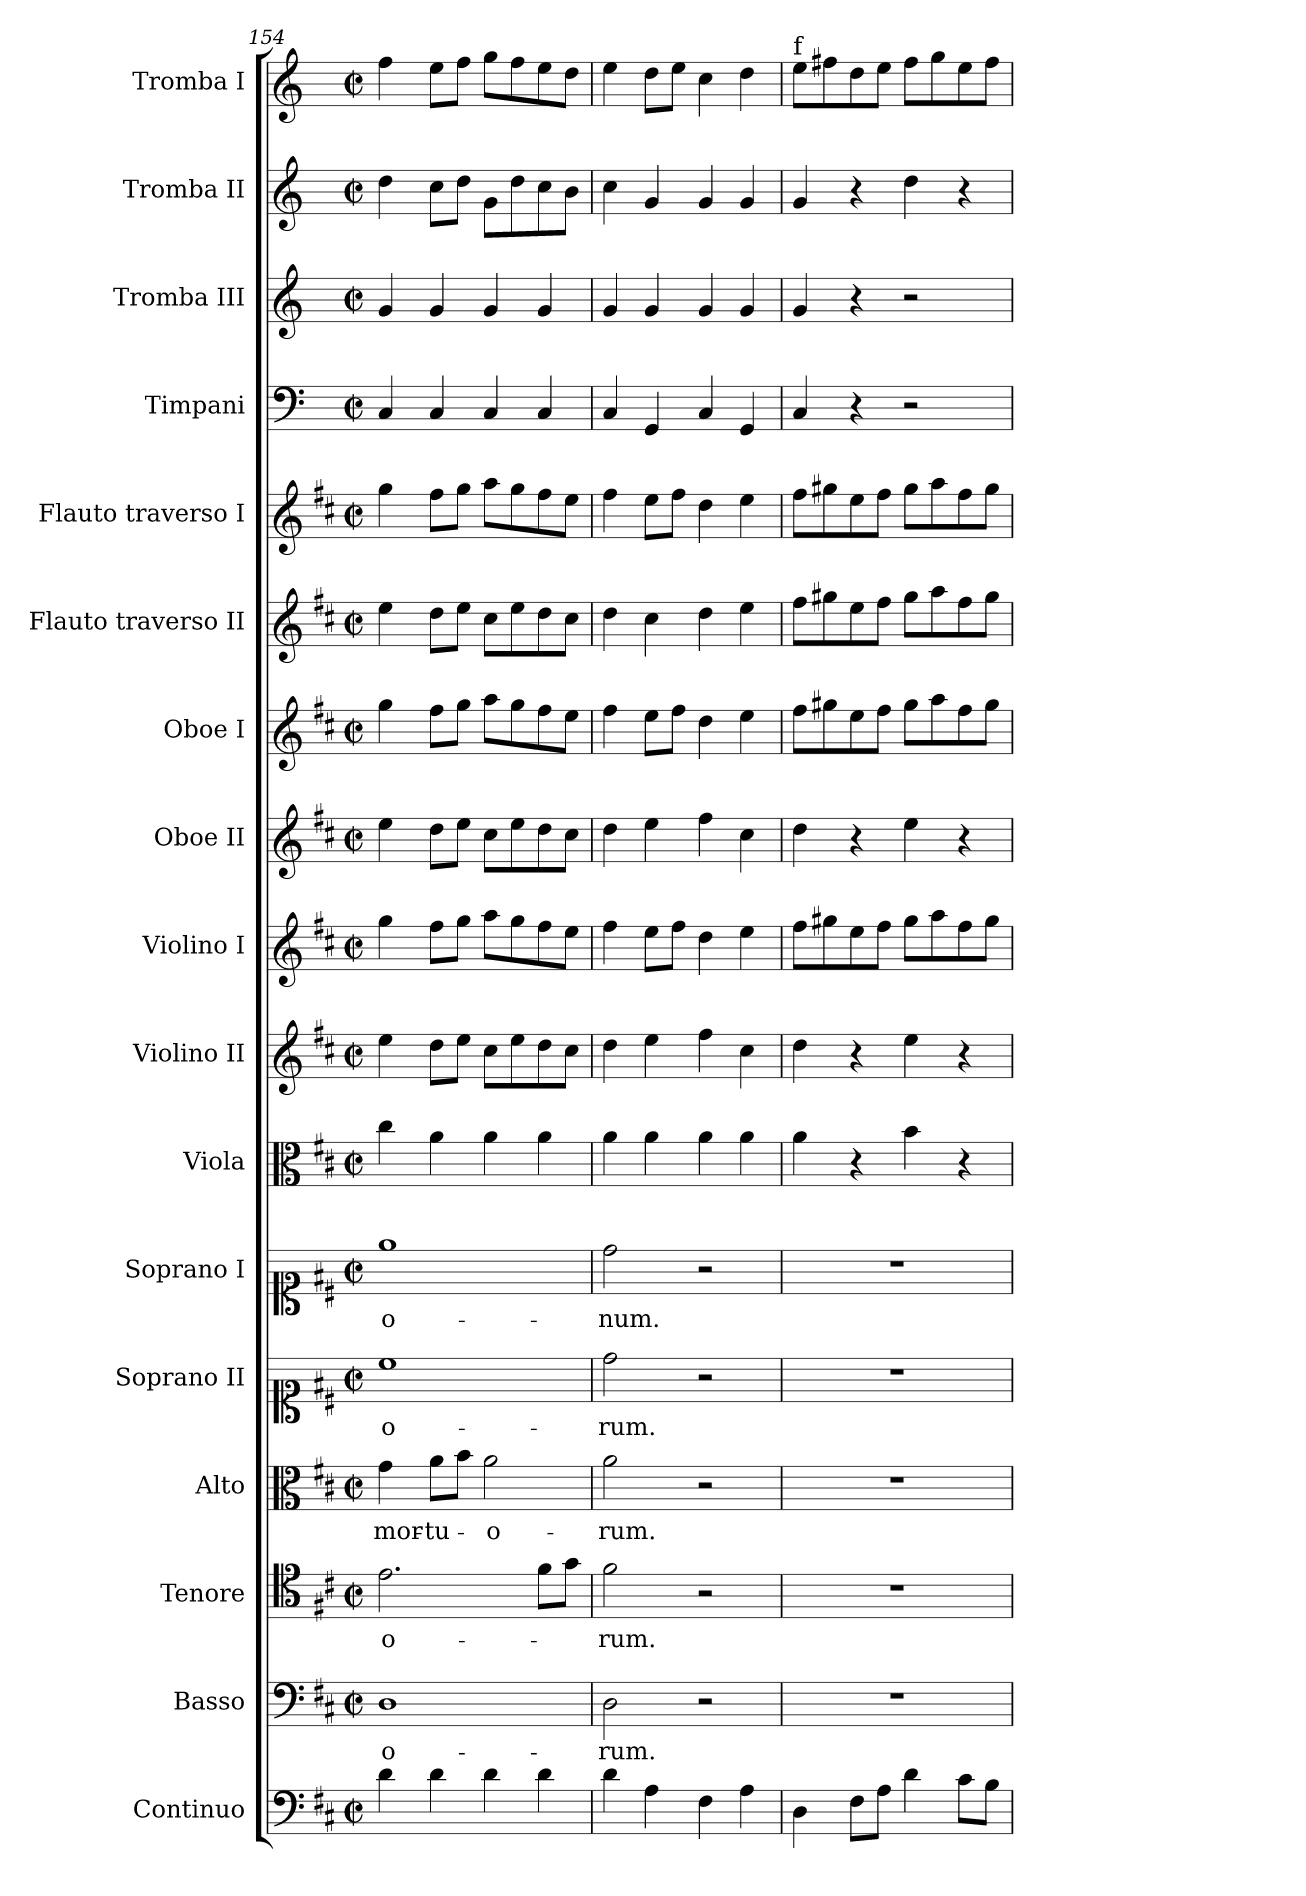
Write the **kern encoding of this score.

**kern	**kern	**text	**kern	**text	**kern	**text	**kern	**text	**kern	**text	**kern	**kern	**kern	**kern	**kern	**kern	**kern	**kern	**kern	**kern	**kern
*part17	*part16	*part16	*part15	*part15	*part14	*part14	*part13	*part13	*part12	*part12	*part11	*part10	*part9	*part8	*part7	*part6	*part5	*part4	*part3	*part2	*part1
*staff17	*staff16	*staff16	*staff15	*staff15	*staff14	*staff14	*staff13	*staff13	*staff12	*staff12	*staff11	*staff10	*staff9	*staff8	*staff7	*staff6	*staff5	*staff4	*staff3	*staff2	*staff1
*I"Continuo	*I"Basso	*	*I"Tenore	*	*I"Alto	*	*I"Soprano II	*	*I"Soprano I	*	*I"Viola	*I"Violino II	*I"Violino I	*I"Oboe II	*I"Oboe I	*I"Flauto traverso II	*I"Flauto traverso I	*I"Timpani	*I"Tromba III	*I"Tromba II	*I"Tromba I
*I'Cont.	*I'B.	*	*I'T.	*	*I'A.	*	*I'S. II	*	*I'S. I	*	*I'Vla.	*I'Vln. II	*I'Vln. I	*I'Ob. II	*I'Ob. I	*I'Fl. trv. II	*I'Fl. trv. I	*I'Timp.	*I'Tr. III	*I'Tr. II	*I'Tr. I
*clefF4	*clefF4	*	*clefC4	*	*clefC3	*	*clefC1	*	*clefC1	*	*clefC3	*clefG2	*clefG2	*clefG2	*clefG2	*clefG2	*clefG2	*clefF4	*clefG2	*clefG2	*clefG2
*	*	*	*	*	*	*	*	*	*	*	*	*	*	*	*	*	*	*ITrd-1c-2	*ITrd-1c-2	*ITrd-1c-2	*ITrd-1c-2
*k[f#c#]	*k[f#c#]	*	*k[f#c#]	*	*k[f#c#]	*	*k[f#c#]	*	*k[f#c#]	*	*k[f#c#]	*k[f#c#]	*k[f#c#]	*k[f#c#]	*k[f#c#]	*k[f#c#]	*k[f#c#]	*k[f#c#]	*k[f#c#]	*k[f#c#]	*k[f#c#]
*M2/2	*M2/2	*	*M2/2	*	*M2/2	*	*M2/2	*	*M2/2	*	*M2/2	*M2/2	*M2/2	*M2/2	*M2/2	*M2/2	*M2/2	*M2/2	*M2/2	*M2/2	*M2/2
*met(c|)	*met(c|)	*	*met(c|)	*	*met(c|)	*	*met(c|)	*	*met(c|)	*	*met(c|)	*met(c|)	*met(c|)	*met(c|)	*met(c|)	*met(c|)	*met(c|)	*met(c|)	*met(c|)	*met(c|)	*met(c|)
=154	=154	=154	=154	=154	=154	=154	=154	=154	=154	=154	=154	=154	=154	=154	=154	=154	=154	=154	=154	=154	=154
4d\	1D	-o-	2.e\	-o-	4g\	mor-	1cc#	-o-	1ee	-o-	4cc#\	4ee\	4gg\	4ee\	4gg\	4ee\	4gg\	4D/	4a/	4ee\	4gg\
4d\	.	.	.	.	8a\L	-tu-	.	.	.	.	4a\	8dd\L	8ff#\L	8dd\L	8ff#\L	8dd\L	8ff#\L	4D/	4a/	8dd\L	8ff#\L
.	.	.	.	.	8b\J	.	.	.	.	.	.	8ee\J	8gg\J	8ee\J	8gg\J	8ee\J	8gg\J	.	.	8ee\J	8gg\J
4d\	.	.	.	.	2a\	-o-	.	.	.	.	4a\	8cc#\L	8aa\L	8cc#\L	8aa\L	8cc#\L	8aa\L	4D/	4a/	8a\L	8aa\L
.	.	.	.	.	.	.	.	.	.	.	.	8ee\	8gg\	8ee\	8gg\	8ee\	8gg\	.	.	8ee\	8gg\
4d\	.	.	8f#\L	.	.	.	.	.	.	.	4a\	8dd\	8ff#\	8dd\	8ff#\	8dd\	8ff#\	4D/	4a/	8dd\	8ff#\
.	.	.	8g\J	.	.	.	.	.	.	.	.	8cc#\J	8ee\J	8cc#\J	8ee\J	8cc#\J	8ee\J	.	.	8cc#\J	8ee\J
=155	=155	=155	=155	=155	=155	=155	=155	=155	=155	=155	=155	=155	=155	=155	=155	=155	=155	=155	=155	=155	=155
4d\	2D\	-rum.	2f#\	-rum.	2a\	-rum.	2dd\	-rum.	2dd\	-num.	4a\	4dd\	4ff#\	4dd\	4ff#\	4dd\	4ff#\	4D/	4a/	4dd\	4ff#\
4A\	.	.	.	.	.	.	.	.	.	.	4a\	4ee\	8ee\L	4ee\	8ee\L	4cc#\	8ee\L	4AA/	4a/	4a/	8ee\L
.	.	.	.	.	.	.	.	.	.	.	.	.	8ff#\J	.	8ff#\J	.	8ff#\J	.	.	.	8ff#\J
4F#\	2r	.	2r	.	2r	.	2r	.	2r	.	4a\	4ff#\	4dd\	4ff#\	4dd\	4dd\	4dd\	4D/	4a/	4a/	4dd\
4A\	.	.	.	.	.	.	.	.	.	.	4a\	4cc#\	4ee\	4cc#\	4ee\	4ee\	4ee\	4AA/	4a/	4a/	4ee\
=156	=156	=156	=156	=156	=156	=156	=156	=156	=156	=156	=156	=156	=156	=156	=156	=156	=156	=156	=156	=156	=156
!	!	!	!	!	!	!	!	!	!	!	!	!	!	!	!	!	!	!	!	!	!LO:TX:a:t=f
4D\	1r	.	1r	.	1r	.	1r	.	1r	.	4a\	4dd\	8ff#\L	4dd\	8ff#\L	8ff#\L	8ff#\L	4D/	4a/	4a/	8ff#\L
.	.	.	.	.	.	.	.	.	.	.	.	.	8gg#X\	.	8gg#X\	8gg#X\	8gg#X\	.	.	.	8gg#X\
8F#\L	.	.	.	.	.	.	.	.	.	.	4r	4r	8ee\	4r	8ee\	8ee\	8ee\	4r	4r	4r	8ee\
8A\J	.	.	.	.	.	.	.	.	.	.	.	.	8ff#\J	.	8ff#\J	8ff#\J	8ff#\J	.	.	.	8ff#\J
4d\	.	.	.	.	.	.	.	.	.	.	4b\	4ee\	8gg#\L	4ee\	8gg#\L	8gg#\L	8gg#\L	2r	2r	4ee\	8gg#\L
.	.	.	.	.	.	.	.	.	.	.	.	.	8aa\	.	8aa\	8aa\	8aa\	.	.	.	8aa\
8c#\L	.	.	.	.	.	.	.	.	.	.	4r	4r	8ff#\	4r	8ff#\	8ff#\	8ff#\	.	.	4r	8ff#\
8B\J	.	.	.	.	.	.	.	.	.	.	.	.	8gg#\J	.	8gg#\J	8gg#\J	8gg#\J	.	.	.	8gg#\J
=	=	=	=	=	=	=	=	=	=	=	=	=	=	=	=	=	=	=	=	=	=
*-	*-	*-	*-	*-	*-	*-	*-	*-	*-	*-	*-	*-	*-	*-	*-	*-	*-	*-	*-	*-	*-
